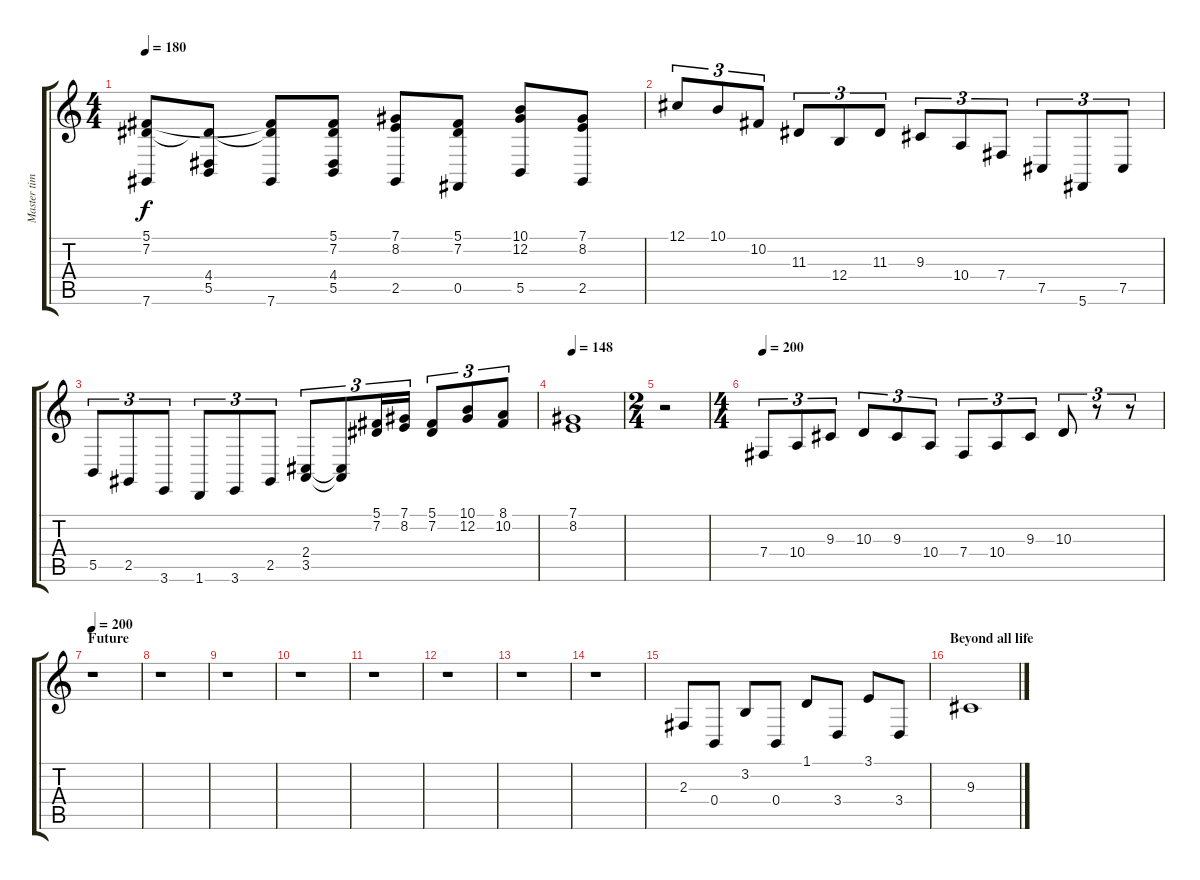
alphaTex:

\track ("Master time" "Master tim") {instrument pad1newage}
\staff {score tabs}
\tuning (Db4 Ab3 E3 B2 Gb2 Db2) {hide}
\ts (4 4)
\tempo 180
\clef g2
\ks c
(5.1 7.2 7.6).8{dy f} (7.2{t} 4.4 5.5).8 (5.1{t} 7.2{t} 7.6).8 (5.1 7.2 4.4 5.5).8 (7.1 8.2 2.5).8 (5.1 7.2 0.5).8 (10.1 12.2 5.5).8 (7.1 8.2 2.5).8 |
12.1.8{tu (3 2)} 10.1.8{tu (3 2)} 10.2.8{tu (3 2)} 11.3.8{tu (3 2)} 12.4.8{tu (3 2)} 11.3.8{tu (3 2)} 9.3.8{tu (3 2)} 10.4.8{tu (3 2)} 7.4.8{tu (3 2)} 7.5.8{tu (3 2)} 5.6.8{tu (3 2)} 7.5.8{tu (3 2)} |
5.5.8{tu (3 2)} 2.5.8{tu (3 2)} 3.6.8{tu (3 2)} 1.6.8{tu (3 2)} 3.6.8{tu (3 2)} 2.5.8{tu (3 2)} (2.4 3.5).8{tu (3 2)} (2.4{t} 3.5{t}).8{tu (3 2)} (5.1 7.2).16{tu (3 2)} (7.1 8.2).16{tu (3 2)} (5.1 7.2).8{tu (3 2)} (10.1 12.2).8{tu (3 2)} (8.1 10.2).8{tu (3 2)} |
\tempo 148
(7.1 8.2).1 |
\ts (2 4)
r.2 |
\ts (4 4)
\tempo 200
7.4.8{tu (3 2)} 10.4.8{tu (3 2)} 9.3.8{tu (3 2)} 10.3.8{tu (3 2)} 9.3.8{tu (3 2)} 10.4.8{tu (3 2)} 7.4.8{tu (3 2)} 10.4.8{tu (3 2)} 9.3.8{tu (3 2)} 10.3.8{tu (3 2)} r.8{tu (3 2)} r.8{tu (3 2)} |
\section ("" "Future")
\tempo 200
r.1 |
r.1 |
r.1 |
r.1 |
r.1 |
r.1 |
r.1 |
r.1 |
2.3.8 0.4.8 3.2.8 0.4.8 1.1.8 3.4.8 3.1.8 3.4.8 |
\section ("" "Beyond all life")
9.3.1
